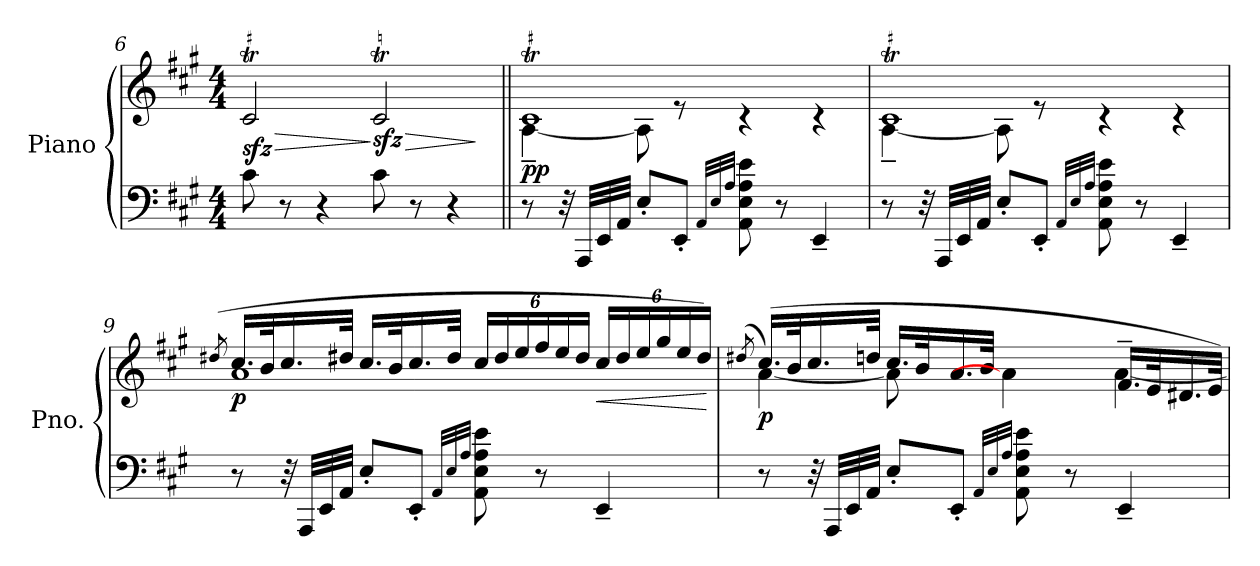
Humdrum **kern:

**kern	**kern	**dynam
*part1	*part1	*part1
*staff2	*staff1	*staff1/2
*I"Piano	*	*
*I'Pno.	*	*
*clefF4	*clefG2	*
*k[f#c#g#]	*k[f#c#g#]	*
*M4/4	*M4/4	*
=6	=6	=6
!	!LO:TR:acc=#	!LO:HP:b
*	*^	*
!	!	!	!LO:DY:n=1:b
8c#\	2c#T/	2c#XTTT/yy	> sfz
8r	.	.	.
4r	.	.	.
!	!	!	!LO:HP:n=1:b
!	!	!	!LO:DY:n=2:b
8c#\	2c#t/	2ryy	] > sfz
8r	.	.	.
4r	.	.	.
*	*v	*v	*
.	.	]
!!LO:LB:g=z
=7||	=7||	=7||
!	!LO:TR:acc=#	!LO:DY:b
*	*^	*
*	*	*^	*
8r	1c#T	[4A~\	1c#Xyy	pp
32r	.	.	.	.
32AAA/LLL	.	.	.	.
32EE/	.	.	.	.
32AA/JJJ	.	.	.	.
8E'/L	.	8A\]	.	.
8EE'/J	.	8re	.	.
32qAA/LLL	.	.	.	.
32qE/	.	.	.	.
32qA/JJJ	.	.	.	.
8AA\ 8E\ 8A\ 8e\	.	4rc	.	.
8r	.	.	.	.
4EE~/	.	4rc	.	.
=8	=8	=8	=8	=8
!	!LO:TR:acc=#	!	!	!
8r	1c#T	[4A~\	1c#Xyy	.
32r	.	.	.	.
32AAA/LLL	.	.	.	.
32EE/	.	.	.	.
32AA/JJJ	.	.	.	.
8E'/L	.	8A\]	.	.
8EE'/J	.	8re	.	.
32qAA/LLL	.	.	.	.
32qE/	.	.	.	.
32qA/JJJ	.	.	.	.
8AA\ 8E\ 8A\ 8e\	.	4rc	.	.
8r	.	.	.	.
4EE~/	.	4rc	.	.
*	*v	*v	*v	*
!!LO:LB:g=z
=9	=9	=9
.	(<8qdd#X/	.
*	*^	*
!	!	!	!LO:DY:b
8r	16.cc#/LL	1a	p
.	32b/K	.	.
32r	16.cc#/	.	.
32AAA/LLL	.	.	.
32EE/	.	.	.
32AA/JJJ	32dd#X/JJk	.	.
8E'/L	16.cc#/LL	.	.
.	32b/K	.	.
8EE'/J	16.cc#/	.	.
.	32dd#/JJk	.	.
32qAA/LLL	.	.	.
32qE/	.	.	.
32qA/JJJ	.	.	.
*	*Xbrackettup	*	*
8AA\ 8E\ 8A\ 8e\	24cc#/LL	.	.
.	24dd#/	.	.
.	24ee/	.	.
8r	24ff#/	.	.
.	24ee/	.	.
.	24dd#/JJ	.	.
!	!	!	!LO:HP:b
4EE~/	24cc#/LL	.	<
.	24dd#/	.	.
.	24ee/	.	.
.	24gg#/	.	.
.	24ee/	.	.
.	24dd#/JJ)	.	.
*	*v	*v	*
.	.	[
!!LO:PB:g=z
=10	=10	=10
.	(<8qdd#X/	.
*	*^	*
!	!	!	!LO:DY:b
8r	(>16.cc#/LL)	[4a\	p
.	32b/K	.	.
32r	16.cc#/	.	.
32AAA/LLL	.	.	.
32EE/	.	.	.
32AA/JJJ	32ddn/JJk	.	.
8E'/L	16.cc#/LL	8a\]	.
.	32b/K	.	.
8EE'/J	16.a/	[8a~\yy	.
.	32b/JJk	.	.
32qAA/LLL	.	.	.
32qE/	.	.	.
32qA/JJJ	.	.	.
8AA\ 8E\ 8A\ 8e\	16.a/LLyy	4a\]	.
.	32g#/K	.	.
8r	16.f#/	.	.
.	32g#/JJk	.	.
4EE~/	16.f#~/LL	[4a\	.
.	32e/K	.	.
.	16.d#X/	.	.
.	32e/JJk)	.	.
*	*v	*v	*
=	=	=
*-	*-	*-
